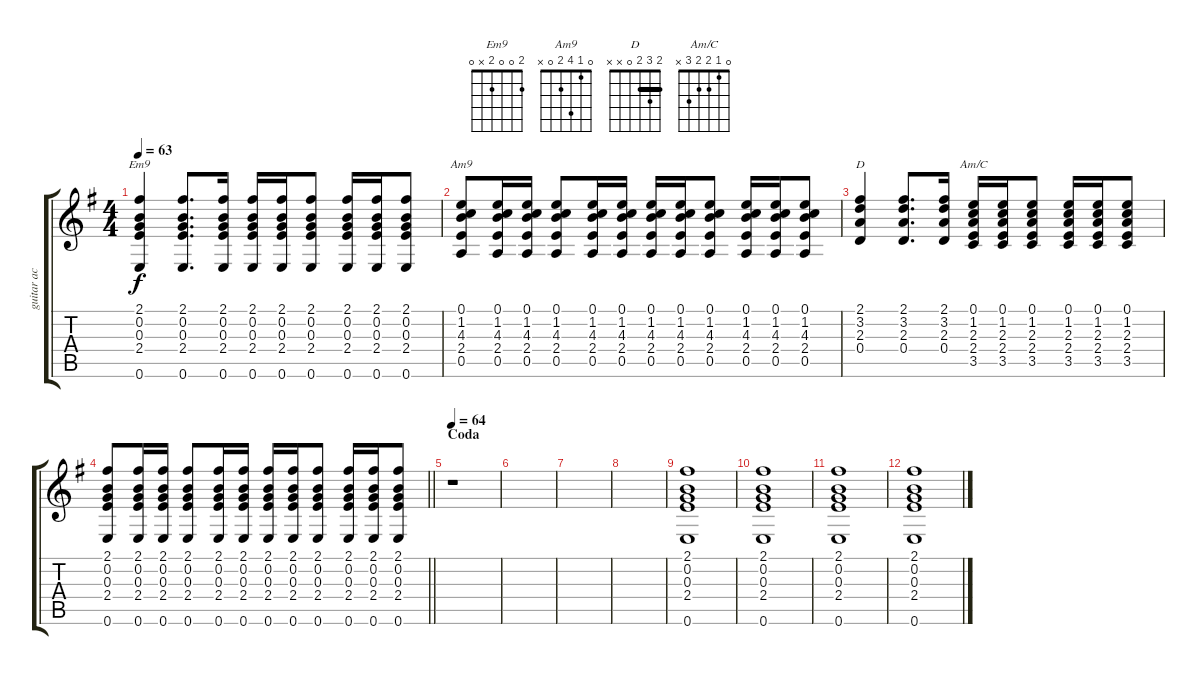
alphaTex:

\track ("guitar ac" "guitar ac") {instrument acousticguitarsteel}
\staff {score tabs}
\tuning (E4 B3 G3 D3 A2 E2) {hide}
\chord ("Em9" 2 0 0 2 x 0)
\chord ("Am9" 0 1 4 2 0 x)
\chord ("D" 2 3 2 0 x x) {barre 2}
\chord ("Am/C" 0 1 2 2 3 x)
\ts (4 4)
\tempo 63
\clef g2
\ks g
(2.1 0.2 0.3 2.4 0.6).4{ch "Em9" dy f} (2.1 0.2 0.3 2.4 0.6).8{d} (2.1 0.2 0.3 2.4 0.6).16 (2.1 0.2 0.3 2.4 0.6).16 (2.1 0.2 0.3 2.4 0.6).16 (2.1 0.2 0.3 2.4 0.6).8 (2.1 0.2 0.3 2.4 0.6).16 (2.1 0.2 0.3 2.4 0.6).16 (2.1 0.2 0.3 2.4 0.6).8 |
(0.1 1.2 4.3 2.4 0.5).8{ch "Am9"} (0.1 1.2 4.3 2.4 0.5).16 (0.1 1.2 4.3 2.4 0.5).16 (0.1 1.2 4.3 2.4 0.5).8 (0.1 1.2 4.3 2.4 0.5).16 (0.1 1.2 4.3 2.4 0.5).16 (0.1 1.2 4.3 2.4 0.5).16 (0.1 1.2 4.3 2.4 0.5).16 (0.1 1.2 4.3 2.4 0.5).8 (0.1 1.2 4.3 2.4 0.5).16 (0.1 1.2 4.3 2.4 0.5).16 (0.1 1.2 4.3 2.4 0.5).8 |
(2.1 3.2 2.3 0.4).4{ch "D"} (2.1 3.2 2.3 0.4).8{d} (2.1 3.2 2.3 0.4).16 (0.1 1.2 2.3 2.4 3.5).16{ch "Am/C"} (0.1 1.2 2.3 2.4 3.5).16 (0.1 1.2 2.3 2.4 3.5).8 (0.1 1.2 2.3 2.4 3.5).16 (0.1 1.2 2.3 2.4 3.5).16 (0.1 1.2 2.3 2.4 3.5).8 |
\barLineRight lightlight
(2.1 0.2 0.3 2.4 0.6).8 (2.1 0.2 0.3 2.4 0.6).16 (2.1 0.2 0.3 2.4 0.6).16 (2.1 0.2 0.3 2.4 0.6).8 (2.1 0.2 0.3 2.4 0.6).16 (2.1 0.2 0.3 2.4 0.6).16 (2.1 0.2 0.3 2.4 0.6).16 (2.1 0.2 0.3 2.4 0.6).16 (2.1 0.2 0.3 2.4 0.6).8 (2.1 0.2 0.3 2.4 0.6).16 (2.1 0.2 0.3 2.4 0.6).16 (2.1 0.2 0.3 2.4 0.6).8 |
\section ("" "Coda")
\tempo 64
r.1 |
|
|
|
(2.1 0.2 0.3 2.4 0.6).1 |
(2.1 0.2 0.3 2.4 0.6).1 |
(2.1 0.2 0.3 2.4 0.6).1 |
(2.1 0.2 0.3 2.4 0.6).1
